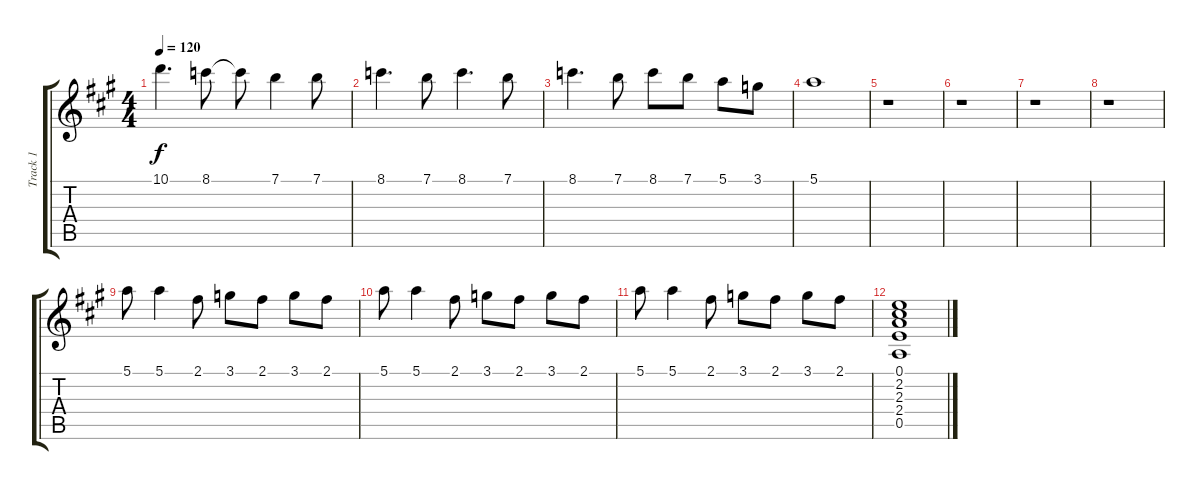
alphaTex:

\track ("Track 1" "Track 1") {instrument acousticguitarnylon}
\staff {score tabs}
\tuning (E4 B3 G3 D3 A2 E2) {hide}
\ts (4 4)
\tempo 120
\clef g2
\ks a
10.1.4{d dy f} 8.1.8 8.1{t}.8 7.1.4 7.1.8 |
8.1.4{d} 7.1.8 8.1.4{d} 7.1.8 |
8.1.4{d} 7.1.8 8.1.8 7.1.8 5.1.8 3.1.8 |
5.1.1 |
r.1 |
r.1 |
r.1 |
r.1 |
5.1.8 5.1.4 2.1.8 3.1.8 2.1.8 3.1.8 2.1.8 |
5.1.8 5.1.4 2.1.8 3.1.8 2.1.8 3.1.8 2.1.8 |
5.1.8 5.1.4 2.1.8 3.1.8 2.1.8 3.1.8 2.1.8 |
(0.1 2.2 2.3 2.4 0.5).1
